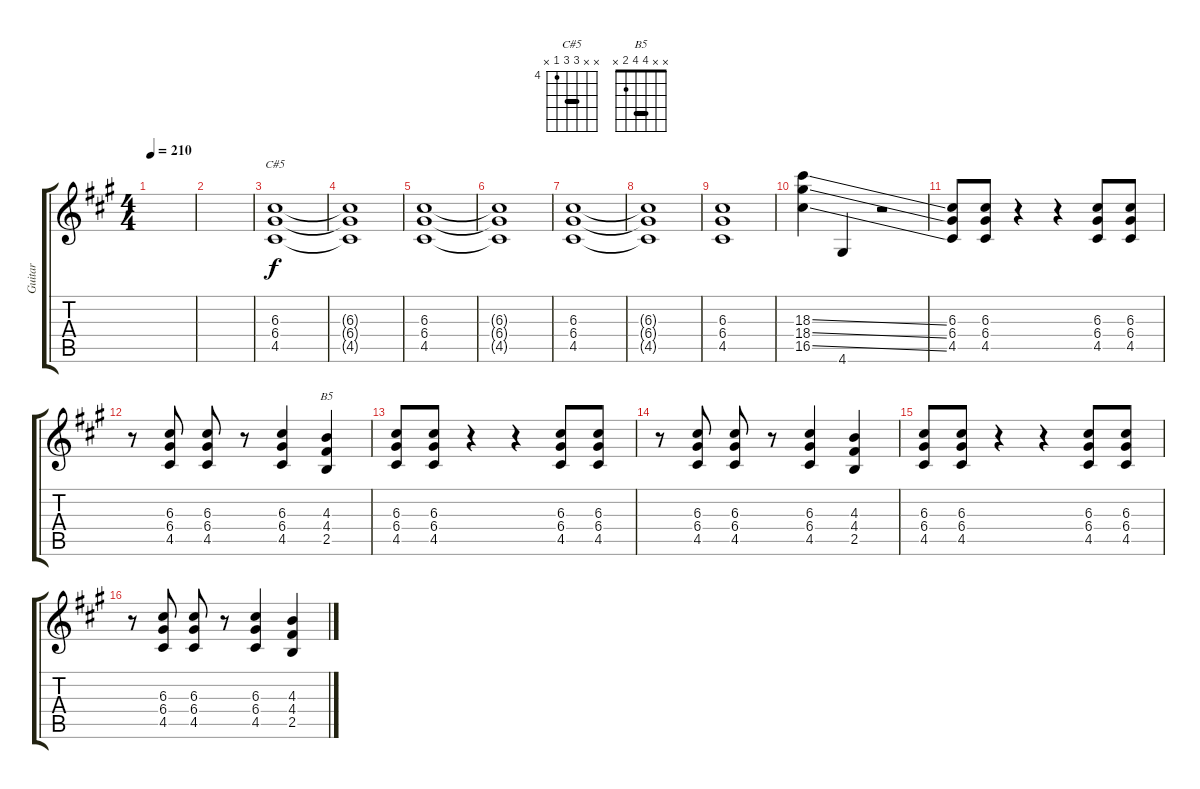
\track ("Guitar" "Guitar") {instrument distortionguitar}
\staff {score tabs}
\tuning (E4 B3 G3 D3 A2 E2) {hide}
\chord ("C#5" x x 6 6 4 x) {firstfret 4 barre 6}
\chord ("B5" x x 4 4 2 x) {barre 4}
\ts (4 4)
\tempo 210
\clef g2
\ks a
|
|
(6.3 6.4 4.5).1{ch "C#5"} |
(6.3{t} 6.4{t} 4.5{t}).1 |
(6.3 6.4 4.5).1 |
(6.3{t} 6.4{t} 4.5{t}).1 |
(6.3 6.4 4.5).1 |
(6.3{t} 6.4{t} 4.5{t}).1 |
(6.3 6.4 4.5).1 |
(18.3{ss} 18.4{ss} 16.5{ss}).4 4.6.4 r.2 |
(6.3 6.4 4.5).8 (6.3 6.4 4.5).8 r.4 r.4 (6.3 6.4 4.5).8 (6.3 6.4 4.5).8 |
r.8 (6.3 6.4 4.5).8 (6.3 6.4 4.5).8 r.8 (6.3 6.4 4.5).4 (4.3 4.4 2.5).4{ch "B5"} |
(6.3 6.4 4.5).8 (6.3 6.4 4.5).8 r.4 r.4 (6.3 6.4 4.5).8 (6.3 6.4 4.5).8 |
r.8 (6.3 6.4 4.5).8 (6.3 6.4 4.5).8 r.8 (6.3 6.4 4.5).4 (4.3 4.4 2.5).4 |
(6.3 6.4 4.5).8 (6.3 6.4 4.5).8 r.4 r.4 (6.3 6.4 4.5).8 (6.3 6.4 4.5).8 |
r.8 (6.3 6.4 4.5).8 (6.3 6.4 4.5).8 r.8 (6.3 6.4 4.5).4 (4.3 4.4 2.5).4
